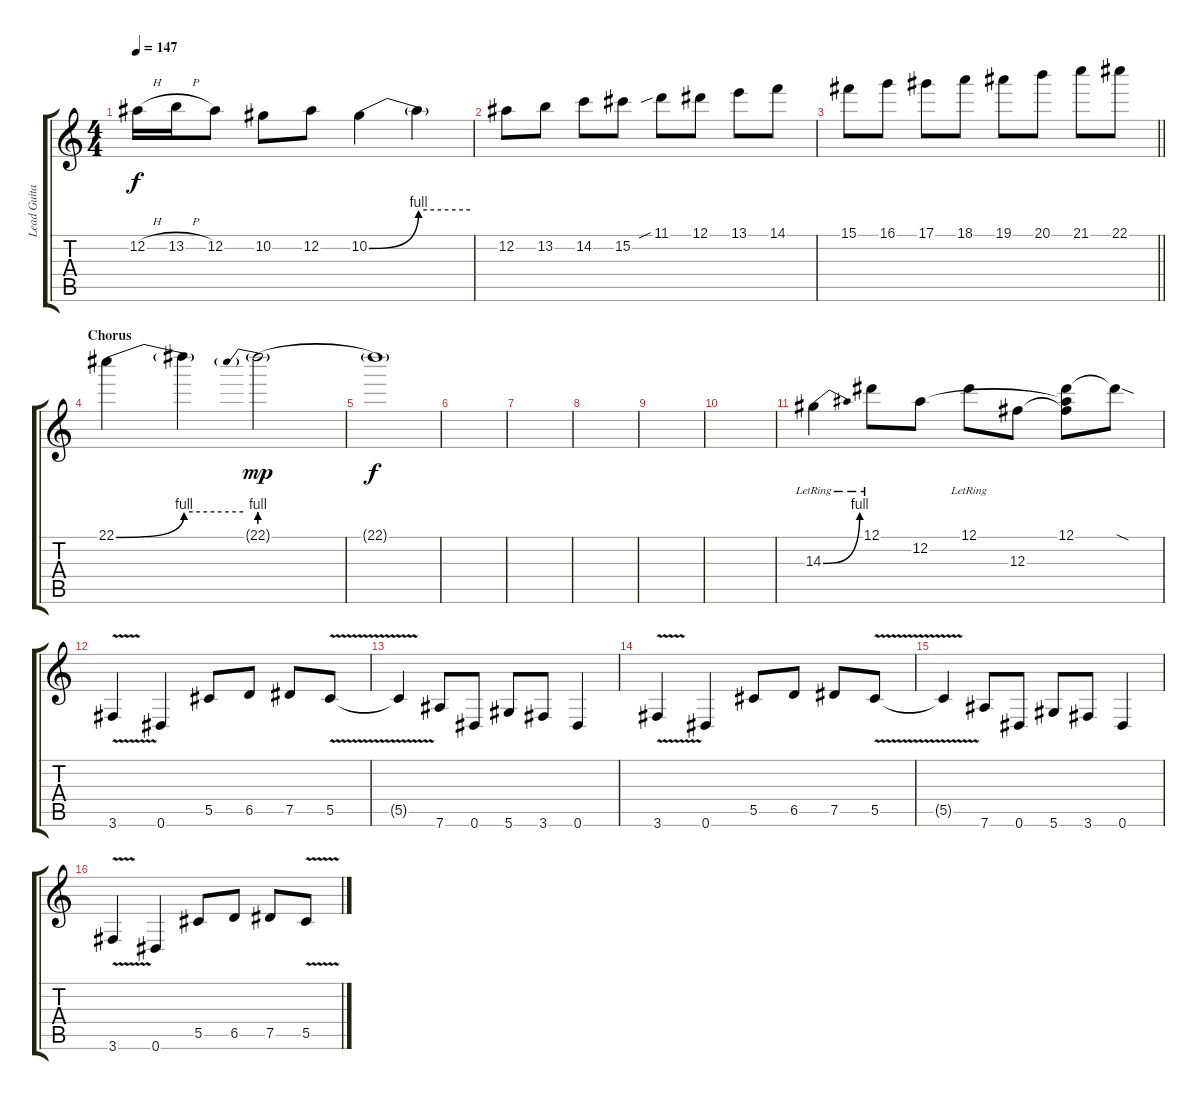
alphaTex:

\track ("Lead Guitar (Slash)" "Lead Guita") {instrument overdrivenguitar}
\staff {score tabs}
\tuning (Eb4 Bb3 Gb3 Db3 Ab2 Eb2) {hide}
\ts (4 4)
\tempo 147
\clef g2
\ks c
12.2{h}.16{dy f} 13.2{h}.16 12.2.8 10.2.8 12.2.8 10.2{be (bend 0 0 60 4)}.4 10.2{be (hold 0 4 60 4) t}.4 |
12.2.8 13.2.8 14.2.8 15.2.8 11.1{sib}.8 12.1.8 13.1.8 14.1.8 |
\barLineRight lightlight
15.1.8 16.1.8 17.1.8 18.1.8 19.1.8 20.1.8 21.1.8 22.1.8 |
\section ("" "Chorus")
22.1{be (bend 0 0 60 4)}.4 22.1{be (hold 0 4 60 4) t}.4 22.1{be (prebend 0 4 60 4) g}.2{dy mp} |
22.1{t}.1{dy f} |
|
|
|
|
|
14.3{be (bend 0 0 60 4) lr}.4 12.1{lr}.8 12.2.8 12.1{lr}.8 12.3.8 (12.1 12.2{t} 12.3{t}).8 12.1{sod t}.8 |
3.6{v}.4 0.6.4 5.5.8 6.5.8 7.5.8 5.5{v}.8 |
5.5{t}.4 7.6.8 0.6.8 5.6.8 3.6.8 0.6.4 |
3.6{v}.4 0.6.4 5.5.8 6.5.8 7.5.8 5.5{v}.8 |
5.5{t}.4 7.6.8 0.6.8 5.6.8 3.6.8 0.6.4 |
3.6{v}.4 0.6.4 5.5.8 6.5.8 7.5.8 5.5{v}.8
